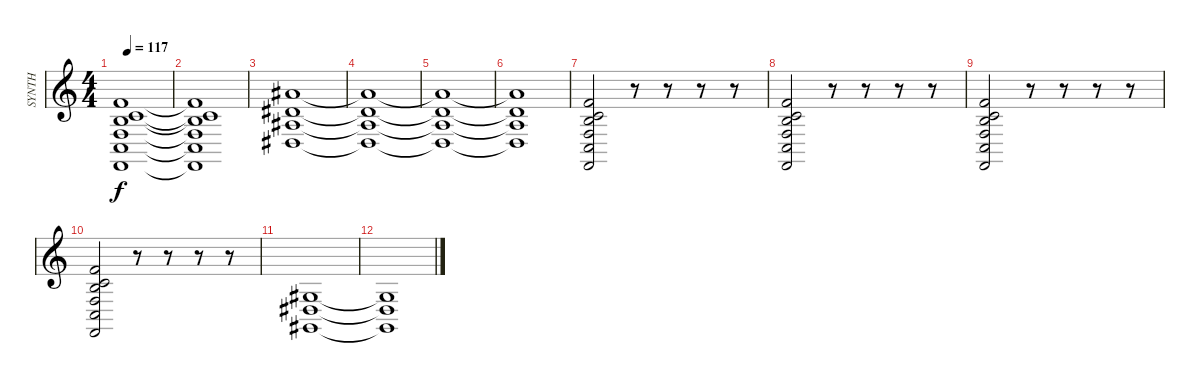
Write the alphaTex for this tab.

\track ("SYNTH" "SYNTH") {instrument stringensemble2}
\staff {score}
\tuning (E4 B3 G3 D3 A2 E2) {hide}
\ts (4 4)
\tempo 117
\clef g2
\ks c
(1.1 1.2 4.3 3.4 3.5 1.6).1{dy f} |
(1.1{t} 1.2{t} 4.3{t} 3.4{t} 3.5{t} 1.6{t}).1 |
(11.2 8.3 8.4 6.5).1 |
(11.2{t} 8.3{t} 8.4{t} 6.5{t}).1 |
(11.2{t} 8.3{t} 8.4{t} 6.5{t}).1 |
(11.2{t} 8.3{t} 8.4{t} 6.5{t}).1 |
(1.1 1.2 4.3 3.4 3.5 1.6).2 r.8 r.8 r.8 r.8 |
(1.1 1.2 4.3 3.4 3.5 1.6).2 r.8 r.8 r.8 r.8 |
(1.1 1.2 4.3 3.4 3.5 1.6).2 r.8 r.8 r.8 r.8 |
(1.1 1.2 4.3 3.4 3.5 1.6).2 r.8 r.8 r.8 r.8 |
(6.4 6.5 4.6).1 |
(6.4{t} 6.5{t} 4.6{t}).1
